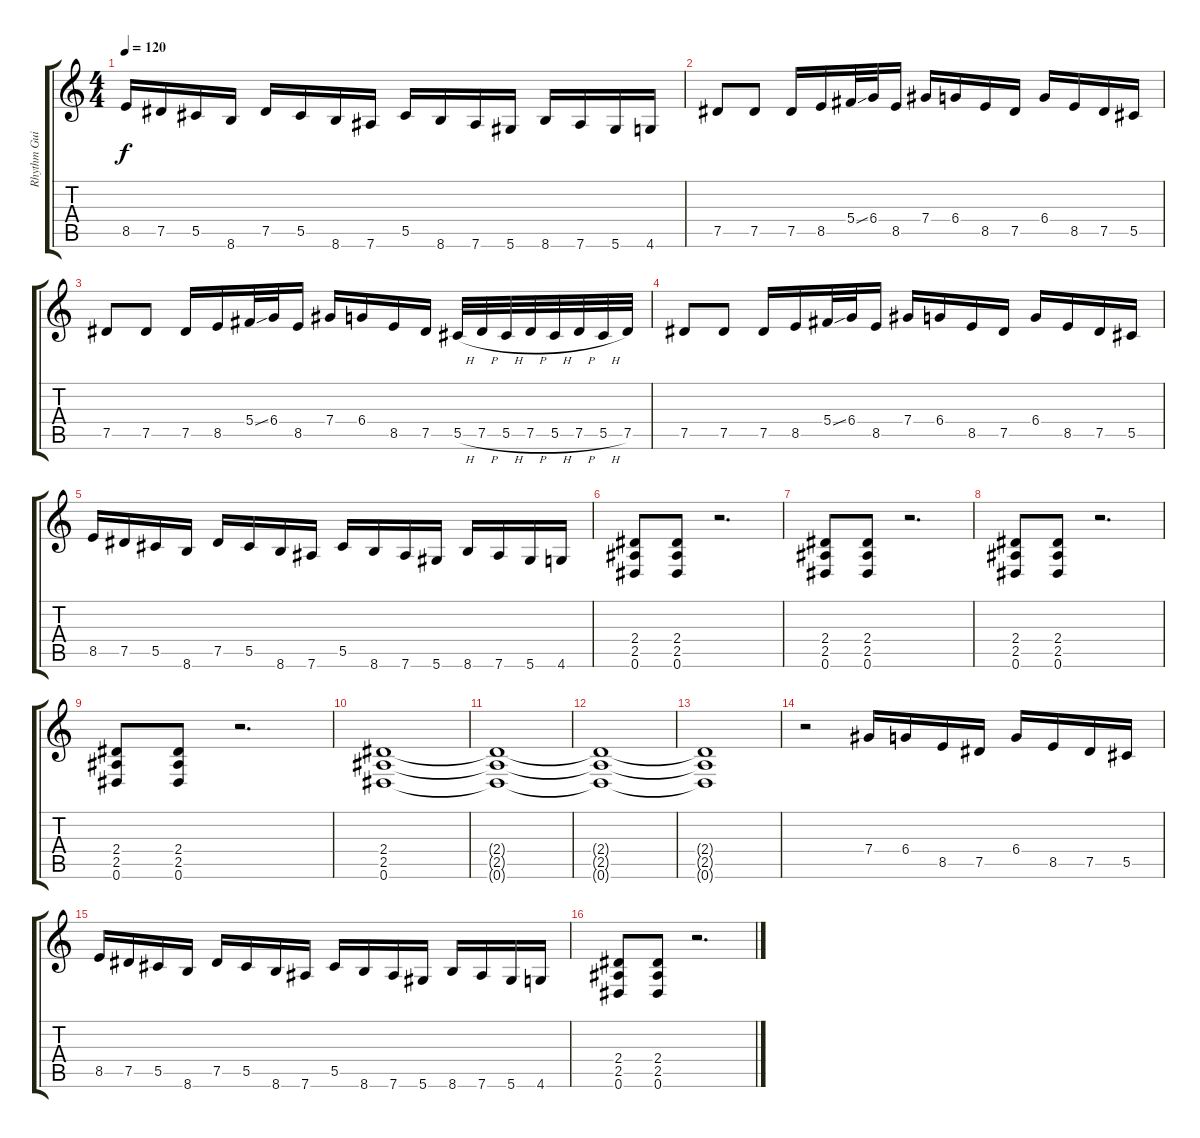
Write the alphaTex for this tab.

\track ("Rhythm Guitar" "Rhythm Gui") {instrument distortionguitar}
\staff {score tabs}
\tuning (Eb4 Bb3 Gb3 Db3 Ab2 Eb2) {hide}
\ts (4 4)
\tempo 120
\clef g2
\ks c
8.5.16{dy f} 7.5.16 5.5.16 8.6.16 7.5.16 5.5.16 8.6.16 7.6.16 5.5.16 8.6.16 7.6.16 5.6.16 8.6.16 7.6.16 5.6.16 4.6.16 |
7.5.8 7.5.8 7.5.16 8.5.16 5.4{ss}.32 6.4.32 8.5.16 7.4.16 6.4.16 8.5.16 7.5.16 6.4.16 8.5.16 7.5.16 5.5.16 |
7.5.8 7.5.8 7.5.16 8.5.16 5.4{ss}.32 6.4.32 8.5.16 7.4.16 6.4.16 8.5.16 7.5.16 5.5{h}.32 7.5{h}.32 5.5{h}.32 7.5{h}.32 5.5{h}.32 7.5{h}.32 5.5{h}.32 7.5.32 |
7.5.8 7.5.8 7.5.16 8.5.16 5.4{ss}.32 6.4.32 8.5.16 7.4.16 6.4.16 8.5.16 7.5.16 6.4.16 8.5.16 7.5.16 5.5.16 |
8.5.16 7.5.16 5.5.16 8.6.16 7.5.16 5.5.16 8.6.16 7.6.16 5.5.16 8.6.16 7.6.16 5.6.16 8.6.16 7.6.16 5.6.16 4.6.16 |
(2.4 2.5 0.6).8 (2.4 2.5 0.6).8 r.2{d} |
(2.4 2.5 0.6).8 (2.4 2.5 0.6).8 r.2{d} |
(2.4 2.5 0.6).8 (2.4 2.5 0.6).8 r.2{d} |
(2.4 2.5 0.6).8 (2.4 2.5 0.6).8 r.2{d} |
(2.4 2.5 0.6).1 |
(2.4{t} 2.5{t} 0.6{t}).1 |
(2.4{t} 2.5{t} 0.6{t}).1 |
(2.4{t} 2.5{t} 0.6{t}).1 |
r.2 7.4.16 6.4.16 8.5.16 7.5.16 6.4.16 8.5.16 7.5.16 5.5.16 |
8.5.16 7.5.16 5.5.16 8.6.16 7.5.16 5.5.16 8.6.16 7.6.16 5.5.16 8.6.16 7.6.16 5.6.16 8.6.16 7.6.16 5.6.16 4.6.16 |
(2.4 2.5 0.6).8 (2.4 2.5 0.6).8 r.2{d}
